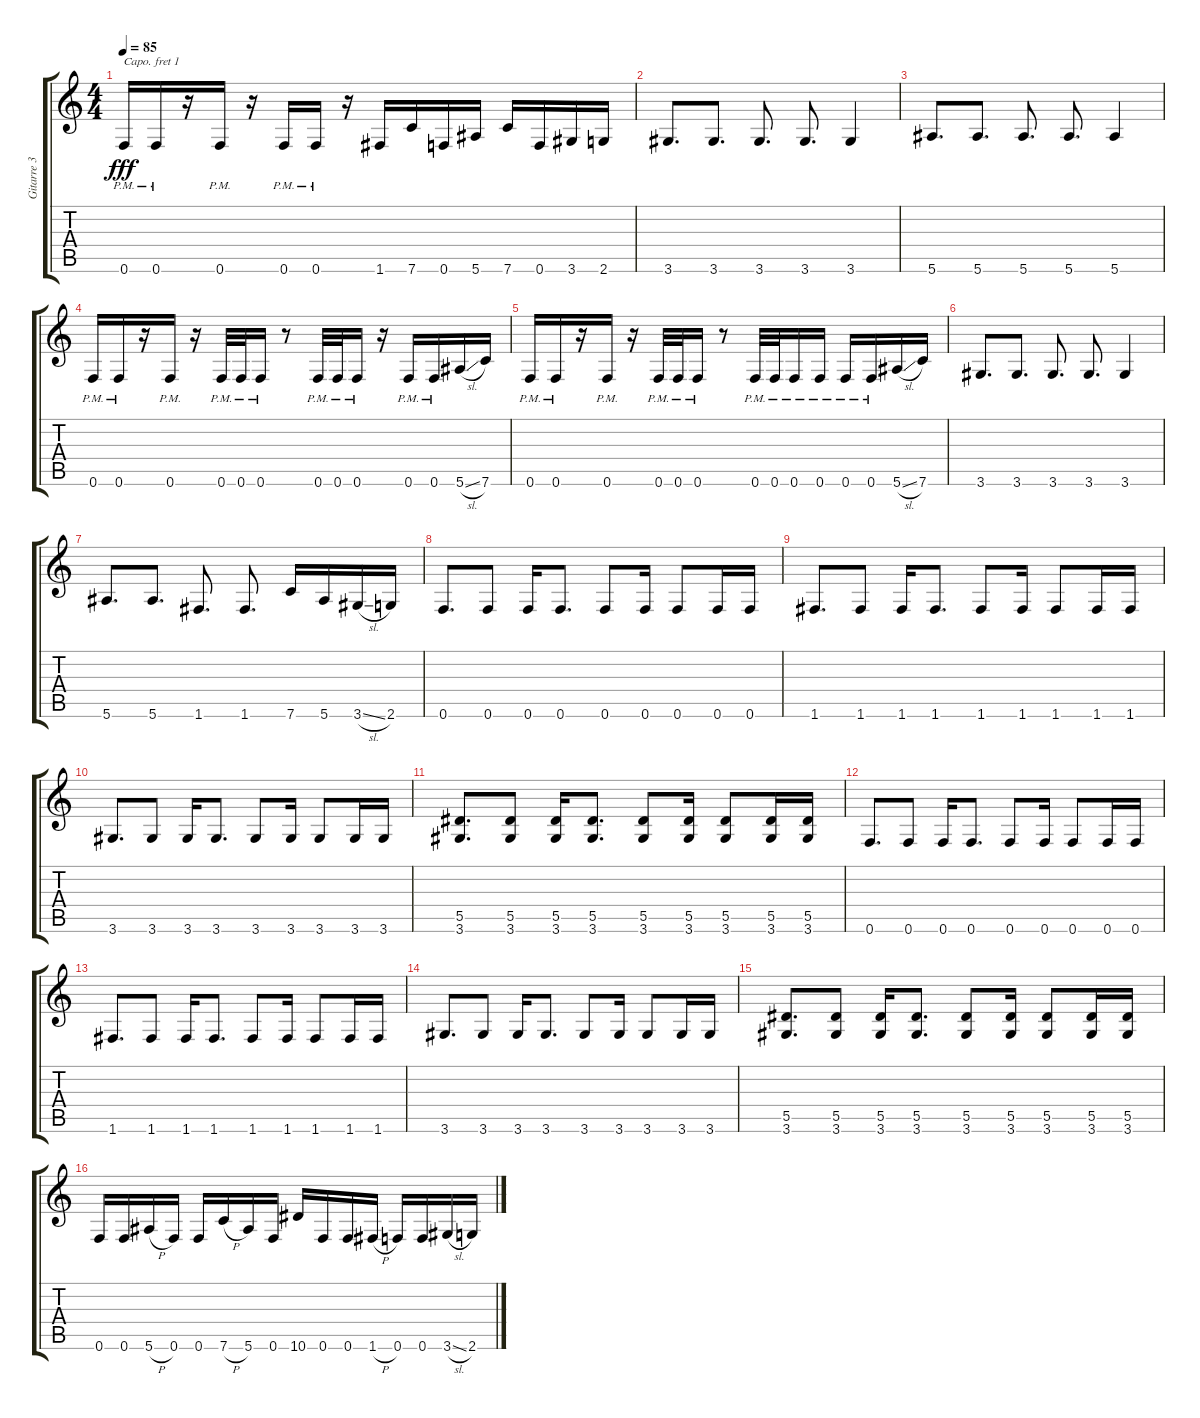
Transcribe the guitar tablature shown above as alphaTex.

\track ("Gitarre 3" "Gitarre 3") {instrument electricguitarmuted}
\staff {score tabs}
\capo 1
\tuning (E4 B3 G3 D3 A2 E2) {hide}
\ts (4 4)
\tempo 85
\clef g2
\ks c
0.6{pm}.16{dy fff} 0.6{pm}.16 r.16 0.6{pm}.16 r.16 0.6{pm}.16 0.6{pm}.16 r.16 1.6.16 7.6.16 0.6.16 5.6.16 7.6.16 0.6.16 3.6.16 2.6.16 |
3.6.8{d} 3.6.8{d} 3.6.8{d} 3.6.8{d} 3.6.4 |
5.6.8{d} 5.6.8{d} 5.6.8{d} 5.6.8{d} 5.6.4 |
0.6{pm}.16 0.6{pm}.16 r.16 0.6{pm}.16 r.16 0.6{pm}.32 0.6{pm}.32 0.6{pm}.16 r.8 0.6{pm}.32 0.6{pm}.32 0.6{pm}.16 r.16 0.6{pm}.16 0.6{pm}.16 5.6{sl}.16 7.6.16 |
0.6{pm}.16 0.6{pm}.16 r.16 0.6{pm}.16 r.16 0.6{pm}.32 0.6{pm}.32 0.6{pm}.16 r.8 0.6{pm}.32 0.6{pm}.32 0.6{pm}.16 0.6{pm}.16 0.6{pm}.16 0.6{pm}.16 5.6{sl}.16 7.6.16 |
3.6.8{d} 3.6.8{d} 3.6.8{d} 3.6.8{d} 3.6.4 |
5.6.8{d} 5.6.8{d} 1.6.8{d} 1.6.8{d} 7.6.16 5.6.16 3.6{sl}.16 2.6.16 |
0.6.8{d} 0.6.8 0.6.16 0.6.8{d} 0.6.8 0.6.16 0.6.8 0.6.16 0.6.16 |
1.6.8{d} 1.6.8 1.6.16 1.6.8{d} 1.6.8 1.6.16 1.6.8 1.6.16 1.6.16 |
3.6.8{d} 3.6.8 3.6.16 3.6.8{d} 3.6.8 3.6.16 3.6.8 3.6.16 3.6.16 |
(5.5 3.6).8{d} (5.5 3.6).8 (5.5 3.6).16 (5.5 3.6).8{d} (5.5 3.6).8 (5.5 3.6).16 (5.5 3.6).8 (5.5 3.6).16 (5.5 3.6).16 |
0.6.8{d} 0.6.8 0.6.16 0.6.8{d} 0.6.8 0.6.16 0.6.8 0.6.16 0.6.16 |
1.6.8{d} 1.6.8 1.6.16 1.6.8{d} 1.6.8 1.6.16 1.6.8 1.6.16 1.6.16 |
3.6.8{d} 3.6.8 3.6.16 3.6.8{d} 3.6.8 3.6.16 3.6.8 3.6.16 3.6.16 |
(5.5 3.6).8{d} (5.5 3.6).8 (5.5 3.6).16 (5.5 3.6).8{d} (5.5 3.6).8 (5.5 3.6).16 (5.5 3.6).8 (5.5 3.6).16 (5.5 3.6).16 |
0.6.16 0.6.16 5.6{h}.16 0.6.16 0.6.16 7.6{h}.16 5.6.16 0.6.16 10.6.16 0.6.16 0.6.16 1.6{h}.16 0.6.16 0.6.16 3.6{sl}.16 2.6.16
